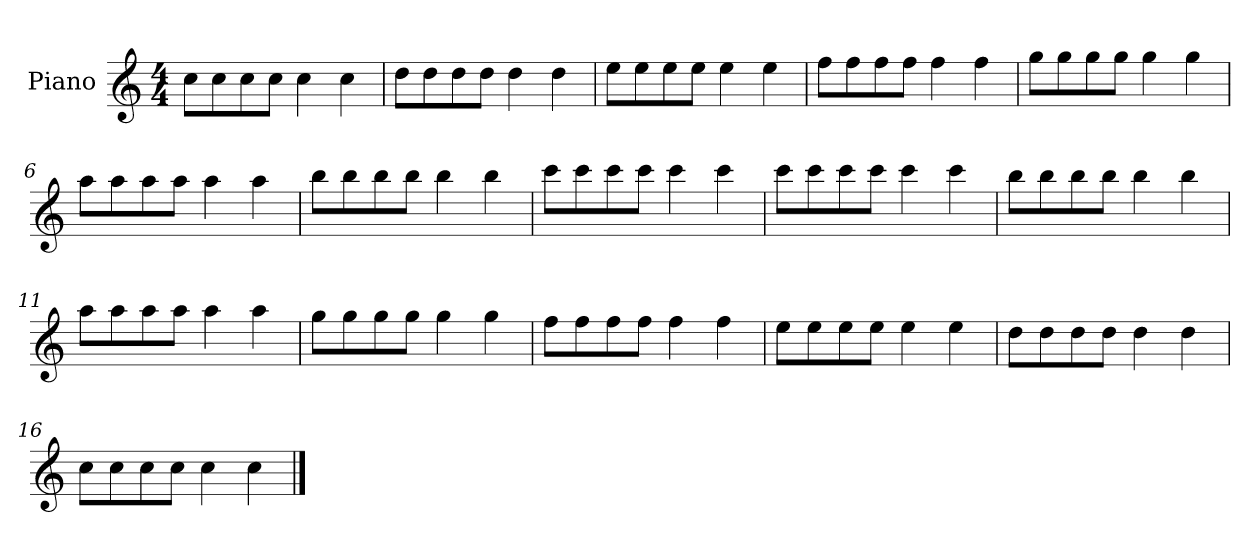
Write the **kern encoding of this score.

**kern
*part1
*staff1
*I"Piano
*I'Pno.
*clefG2
*k[]
*M4/4
=1
8cc\L
8cc\
8cc\
8cc\J
4cc\
4cc\
=2
8dd\L
8dd\
8dd\
8dd\J
4dd\
4dd\
=3
8ee\L
8ee\
8ee\
8ee\J
4ee\
4ee\
=4
8ff\L
8ff\
8ff\
8ff\J
4ff\
4ff\
!!LO:LB:g=z
=5
8gg\L
8gg\
8gg\
8gg\J
4gg\
4gg\
=6
8aa\L
8aa\
8aa\
8aa\J
4aa\
4aa\
=7
8bb\L
8bb\
8bb\
8bb\J
4bb\
4bb\
=8
8ccc\L
8ccc\
8ccc\
8ccc\J
4ccc\
4ccc\
!!LO:LB:g=z
=9
8ccc\L
8ccc\
8ccc\
8ccc\J
4ccc\
4ccc\
=10
8bb\L
8bb\
8bb\
8bb\J
4bb\
4bb\
=11
8aa\L
8aa\
8aa\
8aa\J
4aa\
4aa\
=12
8gg\L
8gg\
8gg\
8gg\J
4gg\
4gg\
!!LO:LB:g=z
=13
8ff\L
8ff\
8ff\
8ff\J
4ff\
4ff\
=14
8ee\L
8ee\
8ee\
8ee\J
4ee\
4ee\
=15
8dd\L
8dd\
8dd\
8dd\J
4dd\
4dd\
=16
8cc\L
8cc\
8cc\
8cc\J
4cc\
4cc\
==
*-
